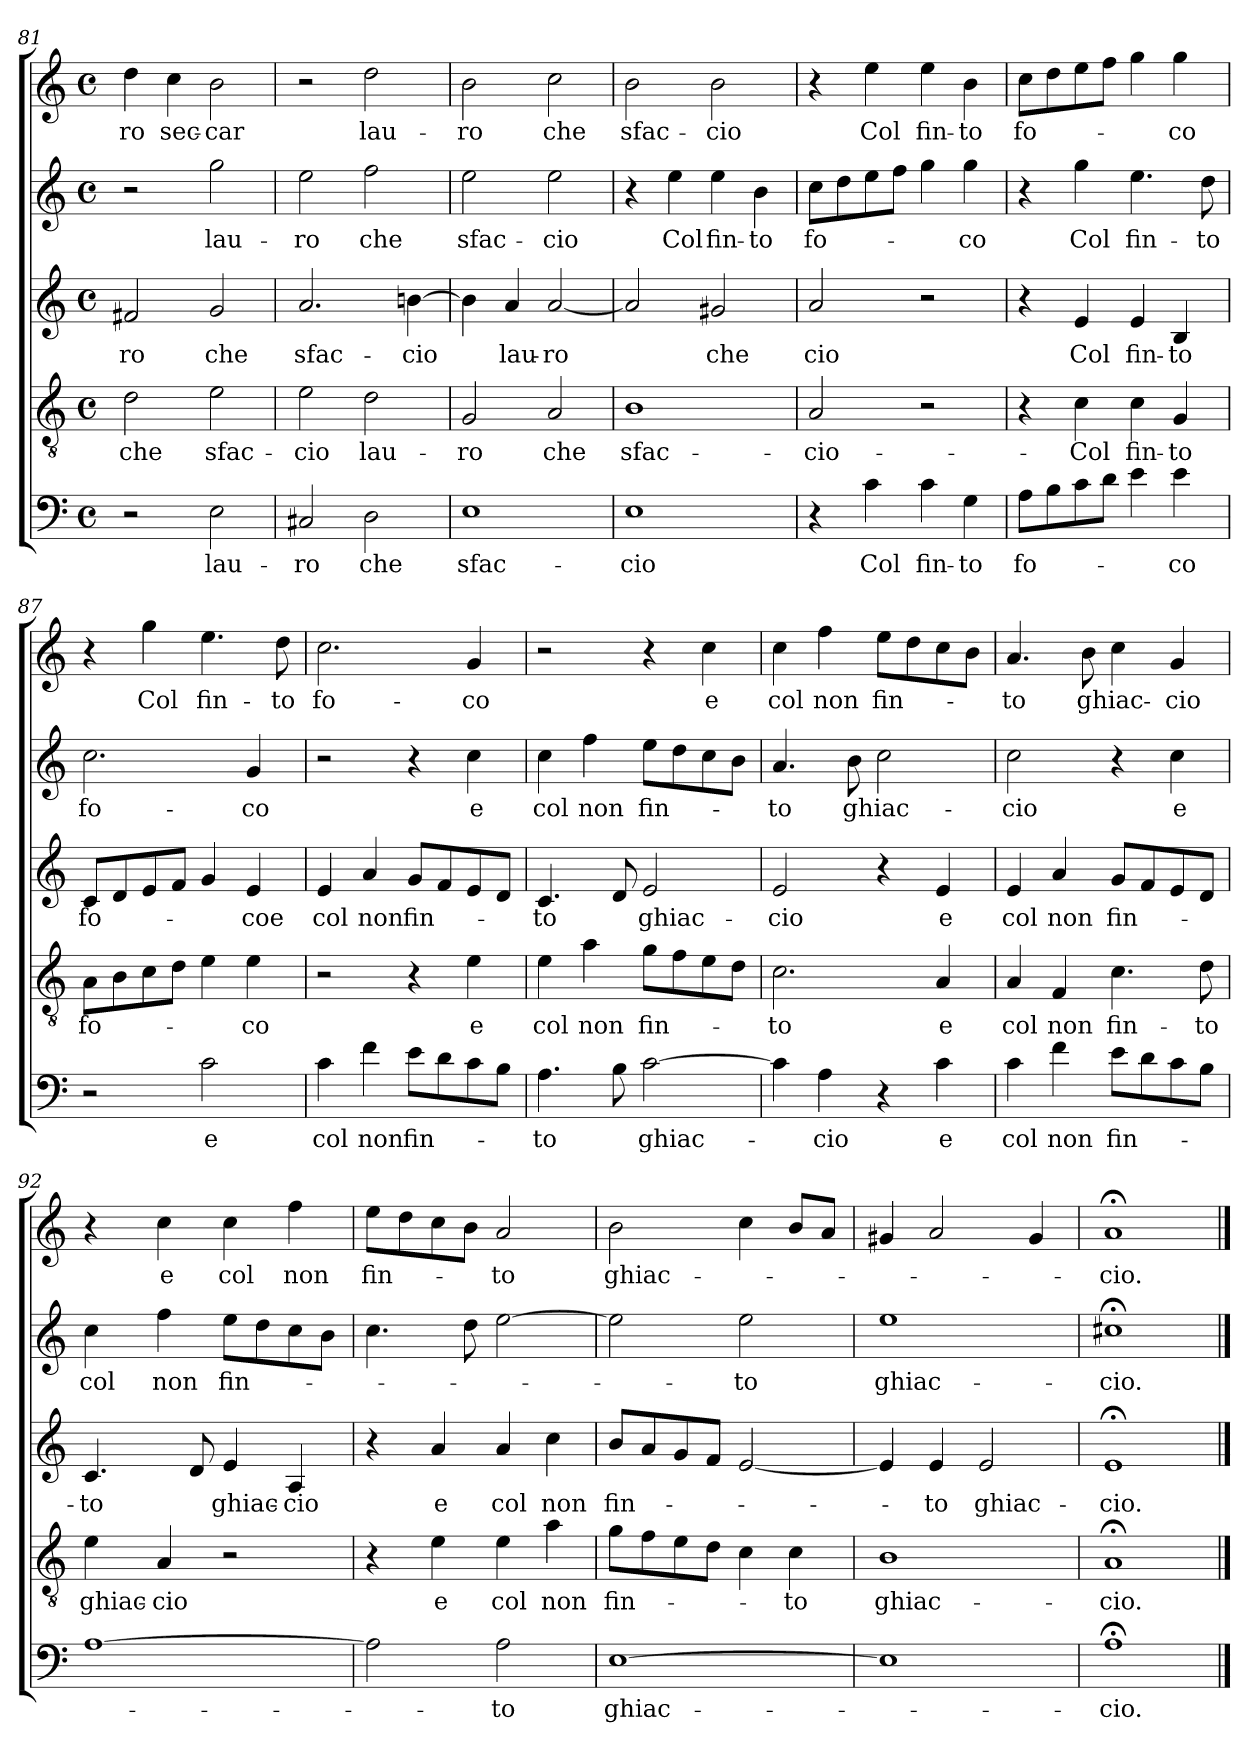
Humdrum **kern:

**kern	**text	**kern	**text	**kern	**text	**kern	**text	**kern	**text
*part5	*part5	*part4	*part4	*part3	*part3	*part2	*part2	*part1	*part1
*staff5	*staff5	*staff4	*staff4	*staff3	*staff3	*staff2	*staff2	*staff1	*staff1
*clefF4	*	*clefGv2	*	*clefG2	*	*clefG2	*	*clefG2	*
*k[]	*	*k[]	*	*k[]	*	*k[]	*	*k[]	*
*C:	*	*C:	*	*C:	*	*C:	*	*C:	*
*M4/4	*	*M4/4	*	*M4/4	*	*M4/4	*	*M4/4	*
*met(c)	*	*met(c)	*	*met(c)	*	*met(c)	*	*met(c)	*
=81	=81	=81	=81	=81	=81	=81	=81	=81	=81
2r	.	2d\	che	2f#X/	-ro	2r	.	4dd\	-ro
.	.	.	.	.	.	.	.	4cc\	sec-
2E\	lau-	2e\	sfac-	2g/	che	2gg\	lau-	2b\	-car
=82	=82	=82	=82	=82	=82	=82	=82	=82	=82
2C#X/	-ro	2e\	-cio	2.a/	sfac-	2ee\	-ro	2r	.
2D\	che	2d\	lau-	.	.	2ff\	che	2dd\	lau-
.	.	.	.	[4bn\	-cio	.	.	.	.
=83	=83	=83	=83	=83	=83	=83	=83	=83	=83
1E	sfac-	2G/	-ro	4b\]	.	2ee\	sfac-	2b\	-ro
.	.	.	.	4a/	lau-	.	.	.	.
.	.	2A/	che	[2a/	-ro	2ee\	-cio	2cc\	che
=84	=84	=84	=84	=84	=84	=84	=84	=84	=84
1E	-cio	1B	sfac-	2a/]	.	4r	.	2b\	sfac-
.	.	.	.	.	.	4ee\	Col	.	.
.	.	.	.	2g#X/	che	4ee\	fin-	2b\	-cio
.	.	.	.	.	.	4b\	-to	.	.
!!LO:LB:g=z
=85	=85	=85	=85	=85	=85	=85	=85	=85	=85
4r	.	2A/	-cio-	2a/	cio	8cc\L	fo-	4r	.
.	.	.	.	.	.	8dd\	.	.	.
4c\	Col	.	.	.	.	8ee\	.	4ee\	Col
.	.	.	.	.	.	8ff\J	.	.	.
4c\	fin-	2r	.	2r	.	4gg\	.	4ee\	fin-
4G\	-to	.	.	.	.	4gg\	-co	4b\	-to
=86	=86	=86	=86	=86	=86	=86	=86	=86	=86
8A\L	fo-	4r	.	4r	.	4r	.	8cc\L	fo-
8B\	.	.	.	.	.	.	.	8dd\	.
8c\	.	4c\	-Col	4e/	Col	4gg\	Col	8ee\	.
8d\J	.	.	.	.	.	.	.	8ff\J	.
4e\	.	4c\	fin-	4e/	fin-	4.ee\	fin-	4gg\	.
4e\	-co	4G/	-to	4B/	-to	.	.	4gg\	-co
.	.	.	.	.	.	8dd\	-to	.	.
=87	=87	=87	=87	=87	=87	=87	=87	=87	=87
2r	.	8A\L	fo-	8c/L	fo-	2.cc\	fo-	4r	.
.	.	8B\	.	8d/	.	.	.	.	.
.	.	8c\	.	8e/	.	.	.	4gg\	Col
.	.	8d\J	.	8f/J	.	.	.	.	.
2c\	e	4e\	.	4g/	.	.	.	4.ee\	fin-
.	.	4e\	-co	4e/	-coe	4g/	-co	.	.
.	.	.	.	.	.	.	.	8dd\	-to
=88	=88	=88	=88	=88	=88	=88	=88	=88	=88
4c\	col	2r	.	4e/	col	2r	.	2.cc\	fo-
4f\	non	.	.	4a/	non	.	.	.	.
8e\L	fin-	4r	.	8g/L	fin-	4r	.	.	.
8d\	.	.	.	8f/	.	.	.	.	.
8c\	.	4e\	e	8e/	.	4cc\	e	4g/	-co
8B\J	.	.	.	8d/J	.	.	.	.	.
=89	=89	=89	=89	=89	=89	=89	=89	=89	=89
4.A\	-to	4e\	col	4.c/	-to	4cc\	col	2r	.
.	.	4a\	non	.	.	4ff\	non	.	.
8B\	.	.	.	8d/	.	.	.	.	.
[2c\	ghiac-	8g\L	fin-	2e/	ghiac-	8ee\L	fin-	4r	.
.	.	8f\	.	.	.	8dd\	.	.	.
.	.	8e\	.	.	.	8cc\	.	4cc\	e
.	.	8d\J	.	.	.	8b\J	.	.	.
=90	=90	=90	=90	=90	=90	=90	=90	=90	=90
4c\]	.	2.c\	-to	2e/	-cio	4.a/	-to	4cc\	col
4A\	-cio	.	.	.	.	.	.	4ff\	non
.	.	.	.	.	.	8b\	ghiac-	.	.
4r	.	.	.	4r	.	2cc\	.	8ee\L	fin-
.	.	.	.	.	.	.	.	8dd\	.
4c\	e	4A/	e	4e/	e	.	.	8cc\	.
.	.	.	.	.	.	.	.	8b\J	.
!!LO:LB:g=z
=91	=91	=91	=91	=91	=91	=91	=91	=91	=91
4c\	col	4A/	col	4e/	col	2cc\	-cio	4.a/	-to
4f\	non	4F/	non	4a/	non	.	.	.	.
.	.	.	.	.	.	.	.	8b\	ghiac-
8e\L	fin-	4.c\	fin-	8g/L	fin-	4r	.	4cc\	.
8d\	.	.	.	8f/	.	.	.	.	.
8c\	.	.	.	8e/	.	4cc\	e	4g/	-cio
8B\J	.	8d\	-to	8d/J	.	.	.	.	.
=92	=92	=92	=92	=92	=92	=92	=92	=92	=92
[1A	.	4e\	ghiac-	4.c/	-to	4cc\	col	4r	.
.	.	4A/	-cio	.	.	4ff\	non	4cc\	e
.	.	.	.	8d/	.	.	.	.	.
.	.	2r	.	4e/	ghiac-	8ee\L	fin-	4cc\	col
.	.	.	.	.	.	8dd\	.	.	.
.	.	.	.	4A/	-cio	8cc\	.	4ff\	non
.	.	.	.	.	.	8b\J	.	.	.
=93	=93	=93	=93	=93	=93	=93	=93	=93	=93
2A\]	.	4r	.	4r	.	4.cc\	.	8ee\L	fin-
.	.	.	.	.	.	.	.	8dd\	.
.	.	4e\	e	4a/	e	.	.	8cc\	.
.	.	.	.	.	.	8dd\	.	8b\J	.
2A\	-to	4e\	col	4a/	col	[2ee\	.	2a/	-to
.	.	4a\	non	4cc\	non	.	.	.	.
=94	=94	=94	=94	=94	=94	=94	=94	=94	=94
[1E	ghiac-	8g\L	fin-	8b/L	fin-	2ee\]	.	2b\	ghiac-
.	.	8f\	.	8a/	.	.	.	.	.
.	.	8e\	.	8g/	.	.	.	.	.
.	.	8d\J	.	8f/J	.	.	.	.	.
.	.	4c\	.	[2e/	.	2ee\	-to	4cc\	.
.	.	4c\	-to	.	.	.	.	8b/L	.
.	.	.	.	.	.	.	.	8a/J	.
=95	=95	=95	=95	=95	=95	=95	=95	=95	=95
1E]	.	1B	ghiac-	4e/]	.	1ee	ghiac-	4g#X/	.
.	.	.	.	4e/	-to	.	.	2a/	.
.	.	.	.	2e/	ghiac-	.	.	.	.
.	.	.	.	.	.	.	.	4g#/	.
=96	=96	=96	=96	=96	=96	=96	=96	=96	=96
1A;<	-cio.	1A;<	-cio.	1e;<	-cio.	1cc#X;<	-cio.	1a;<	-cio.
==	==	==	==	==	==	==	==	==	==
*-	*-	*-	*-	*-	*-	*-	*-	*-	*-
